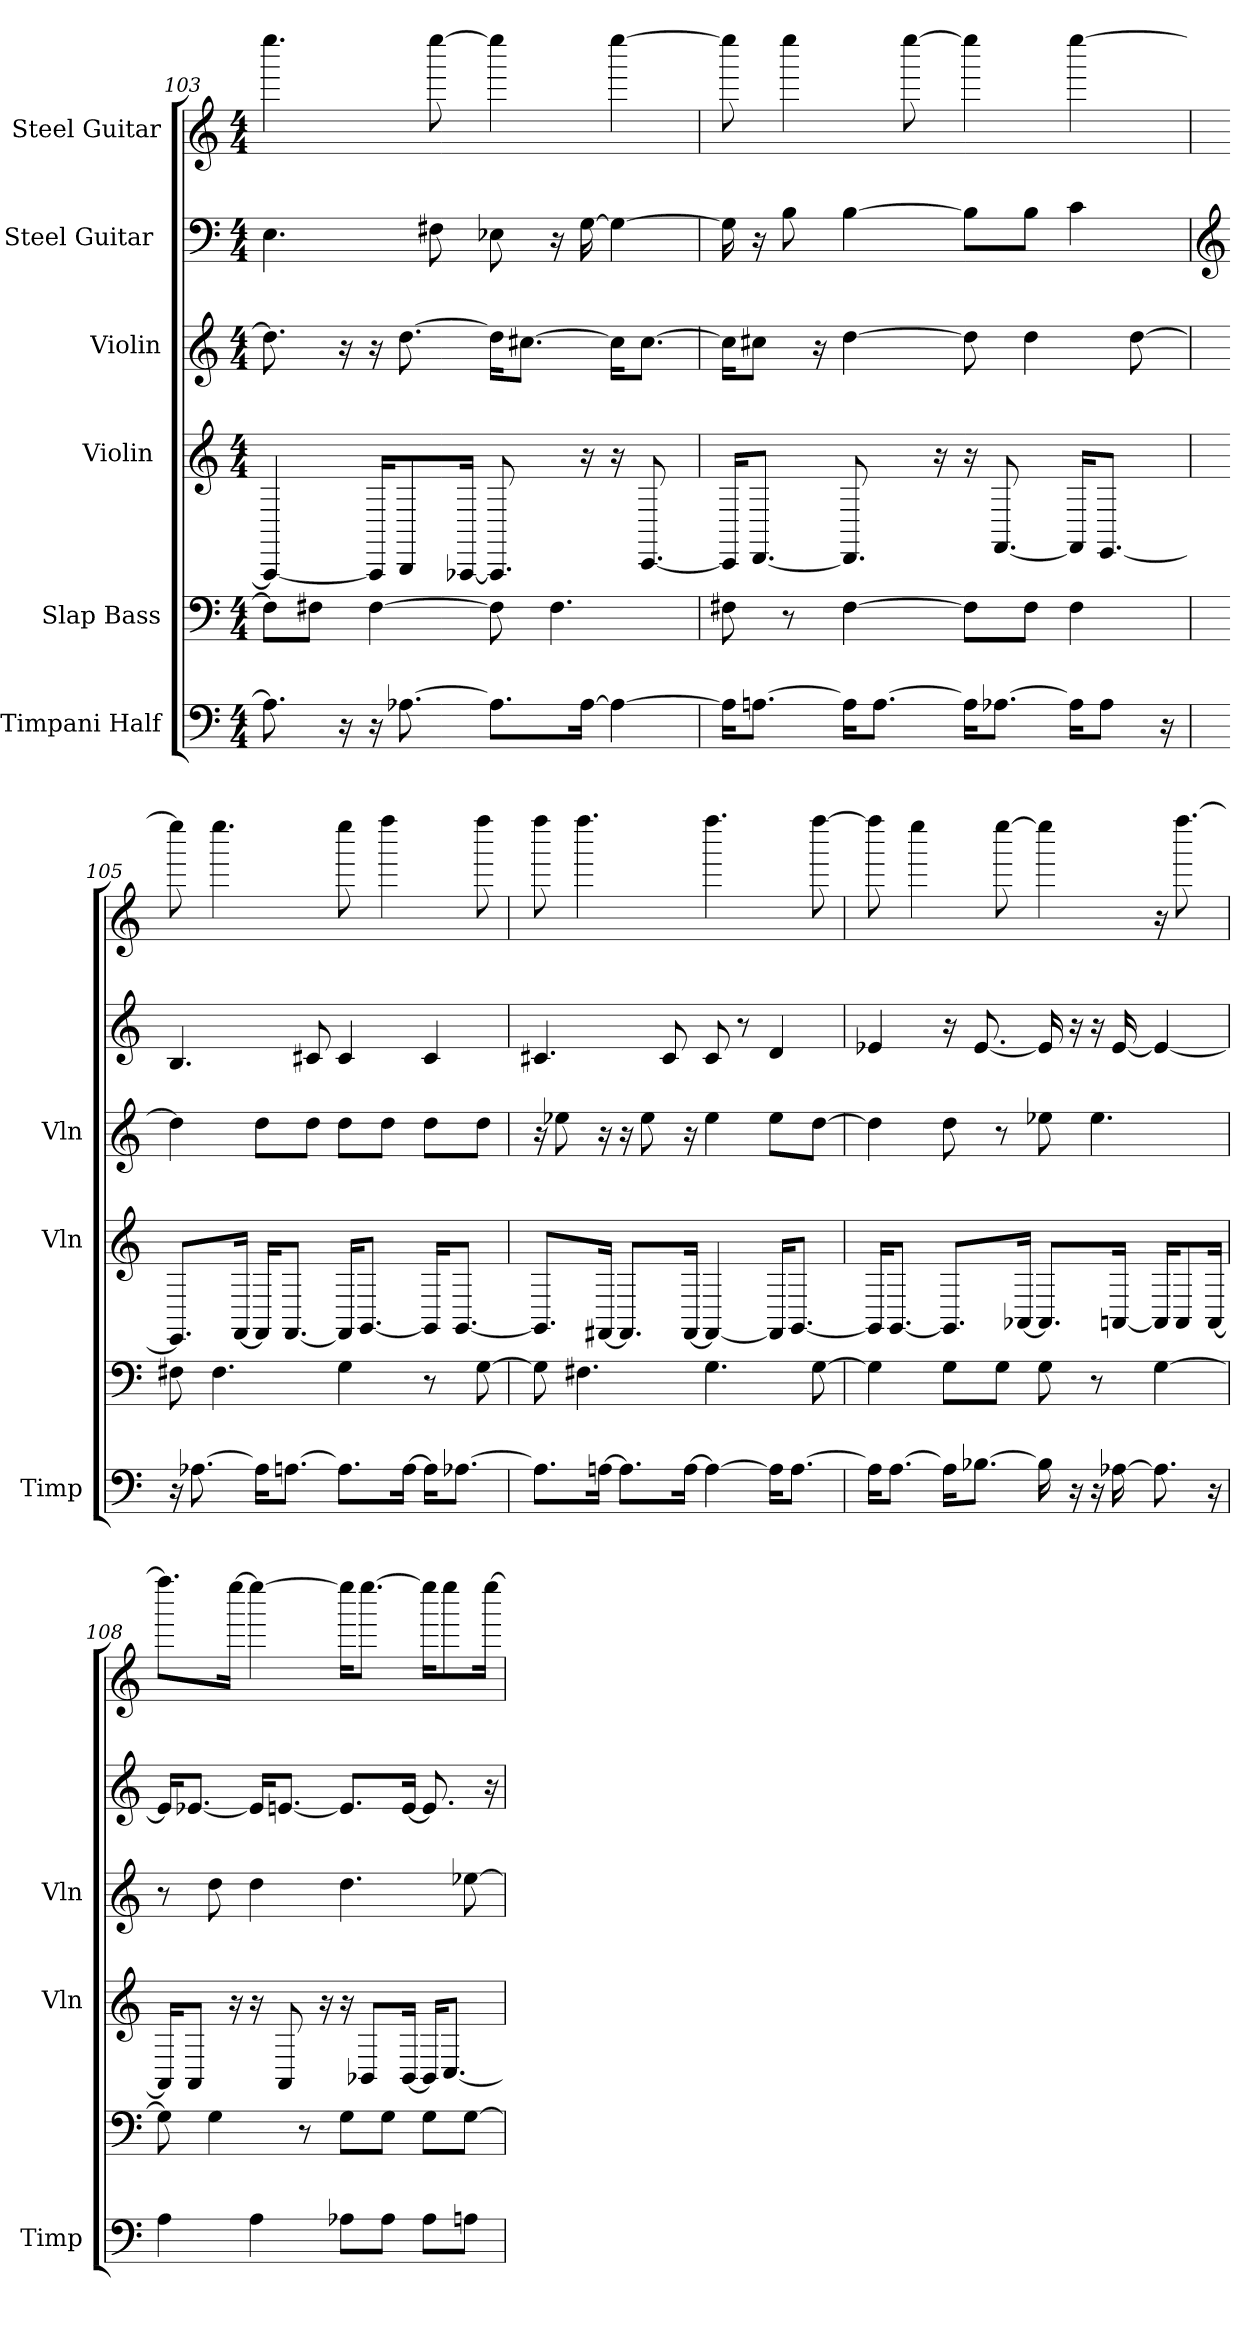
**kern	**kern	**kern	**kern	**kern	**kern
*part6	*part5	*part4	*part3	*part2	*part1
*staff6	*staff5	*staff4	*staff3	*staff2	*staff1
*I"Timpani Half	*I"Slap Bass	*I"Violin [2]	*I"Violin	*I"Steel Guitar [2]	*I"Steel Guitar
*I'Timp	*	*I'Vln	*I'Vln	*	*
*clefF4	*clefF4	*clefG2	*clefG2	*clefF4	*clefG2
*M4/4	*M4/4	*M4/4	*M4/4	*M4/4	*M4/4
=103	=103	=103	=103	=103	=103
8.A-]	8FL]	4AAA-_	8.dd]	4.E	4.eeee
.	8F#J	.	.	.	.
16r	.	.	16r	.	.
16r	[4F#	16AAA-KL]	16r	.	.
[8.A-	.	8BBB	[8.dd	.	.
.	.	.	.	8F#	[8eeee
.	.	[16AAA-Jk	.	.	.
8.A-L]	8F#]	8.AAA-]	16ddKL]	8E-	4eeee]
.	.	.	[8.cc#J	.	.
.	4.F#	.	.	16r	.
[16A-Jk	.	16r	.	[16G	.
4A-_	.	16r	16cc#KL]	4G_	[4eeee
.	.	[8.CC	[8.cc#J	.	.
=104	=104	=104	=104	=104	=104
16A-KL]	8F#	16CCKL]	16cc#KL]	16G]	8eeee]
[8.AJ	.	[8.DDJ	8cc#J	16r	.
.	8r	.	.	8B	4eeee
.	.	.	16r	.	.
16AKL]	[4F#	8.DD]	[4dd	[4B	.
[8.AJ	.	.	.	.	.
.	.	.	.	.	[8eeee
.	.	16r	.	.	.
16AKL]	8F#L]	16r	8dd]	8BL]	4eeee]
[8.A-J	.	[8.FF	.	.	.
.	8F#J	.	4dd	8BJ	.
16A-KL]	4F#	16FFKL]	.	4c	[4eeee
8A-J	.	[8.EEJ	.	.	.
.	.	.	[8dd	.	.
16r	.	.	.	.	.
=105	=105	=105	=105	=105	=105
*	*	*	*	*clefG2	*
16r	8F#	8.EEL]	4dd]	4.B	8eeee]
[8.A-	.	.	.	.	.
.	4.F#	.	.	.	4.eeee
.	.	[16FFJk	.	.	.
16A-KL]	.	16FFKL]	8ddL	.	.
[8.AJ	.	[8.FFJ	.	.	.
.	.	.	8ddJ	8c#	.
8.AL]	4G	16FFKL]	8ddL	4c#	8eeee
.	.	[8.GGJ	.	.	.
.	.	.	8ddJ	.	4ffff
[16AJk	.	.	.	.	.
16AKL]	8r	16GGKL]	8ddL	4c#	.
[8.A-J	.	[8.GGJ	.	.	.
.	[8G	.	8ddJ	.	8ffff
=106	=106	=106	=106	=106	=106
8.A-L]	8G]	8.GGL]	16r	4.c#	8ffff
.	.	.	8ee-	.	.
.	4.F#	.	.	.	4.ffff
[16AJk	.	[16FF#Jk	16r	.	.
8.AL]	.	8.FF#L]	16r	.	.
.	.	.	8ee-	.	.
.	.	.	.	8c#	.
[16AJk	.	[16FF#Jk	16r	.	.
4A_	4.G	4FF#_	4ee-	8c#	4.ffff
.	.	.	.	8r	.
16AKL]	.	16FF#KL]	8ee-L	4d	.
[8.AJ	.	[8.GGJ	.	.	.
.	[8G	.	[8ddJ	.	[8ffff
=107	=107	=107	=107	=107	=107
16AKL]	4G]	16GGKL]	4dd]	4e-	8ffff]
[8.AJ	.	[8.GGJ	.	.	.
.	.	.	.	.	4eeee
16AKL]	8GL	8.GGL]	8dd	16r	.
[8.B-J	.	.	.	[8.e-	.
.	8GJ	.	8r	.	[8eeee
.	.	[16AA-Jk	.	.	.
16B-]	8G	8.AA-L]	8ee-	16e-]	4eeee]
16r	.	.	.	16r	.
16r	8r	.	4.ee-	16r	.
[16A-	.	[16AAJk	.	[16e-	.
8.A-]	[4G	16AAKL]	.	4e-_	16r
.	.	8AA	.	.	[8.ffff
16r	.	[16AAJk	.	.	.
=108	=108	=108	=108	=108	=108
4A	8G]	16AAKL]	8r	16e-KL]	8.ffffL]
.	.	8AAJ	.	[8.e-J	.
.	4G	.	8dd	.	.
.	.	16r	.	.	[16eeeeJk
4A	.	16r	4dd	16e-KL]	4eeee_
.	.	8AA	.	[8.eJ	.
.	8r	.	.	.	.
.	.	16r	.	.	.
8A-L	8GL	16r	4.dd	8.eL]	16eeeeKL]
.	.	8BB-L	.	.	[8.eeeeJ
8A-J	8GJ	.	.	.	.
.	.	[16BB-Jk	.	[16eJk	.
8A-L	8GL	16BB-KL]	.	8.e]	16eeeeKL]
.	.	[8.CJ	.	.	8eeee
8AJ	[8GJ	.	[8ee-	.	.
.	.	.	.	16r	[16eeeeJk
=	=	=	=	=	=
*-	*-	*-	*-	*-	*-
